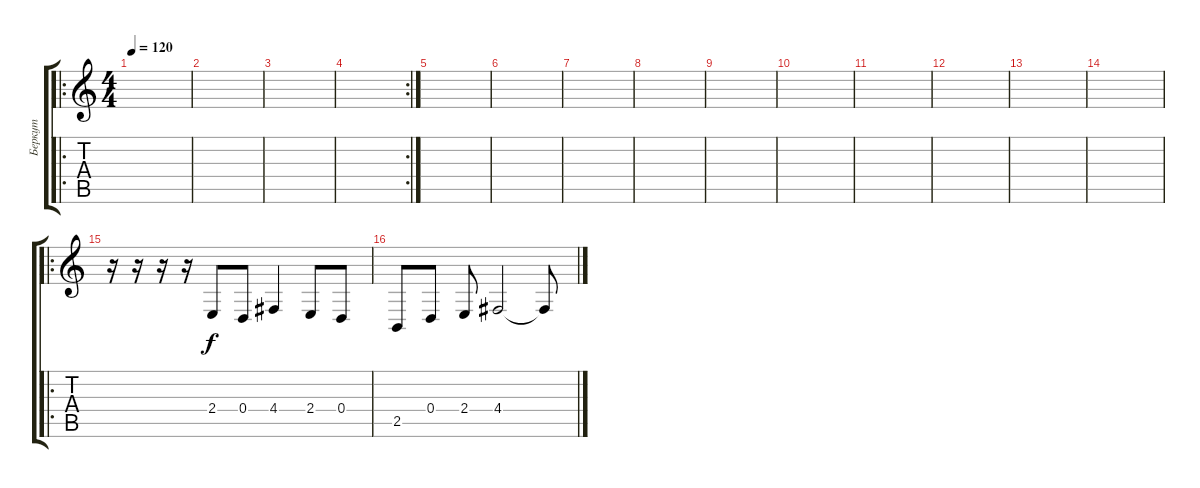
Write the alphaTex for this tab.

\track ("Беркут" "Беркут") {instrument tremolostrings}
\staff {score tabs}
\tuning (E4 B3 G3 D3 A2 E2) {hide}
\ro
\ts (4 4)
\tempo 120
\clef g2
\ks c
|
|
|
\rc 2
|
|
|
|
|
|
|
|
|
|
|
\ro
r.16 r.16 r.16 r.16 2.4.8 0.4.8 4.4.4 2.4.8 0.4.8 |
2.5.8 0.4.8 2.4.8 4.4.2 4.4{t}.8
